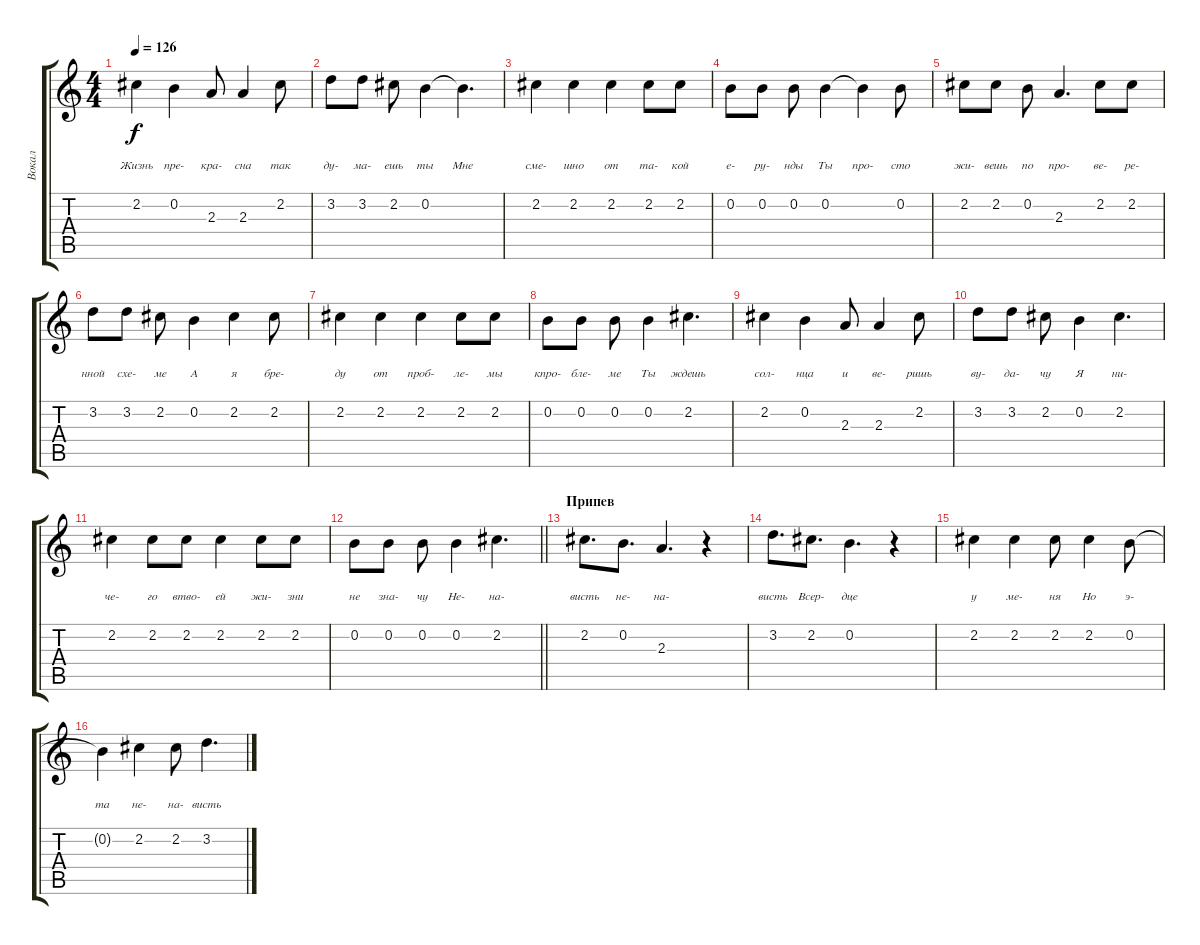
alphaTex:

\track ("Вокал" "Вокал") {instrument overdrivenguitar}
\staff {score tabs}
\tuning (E4 B3 G3 D3 A2 E2) {hide}
\ts (4 4)
\tempo 126
\clef g2
\ks c
2.2.4{lyrics (0 "") lyrics (1 "") lyrics (2 "") lyrics (3 "Жизнь") lyrics (4 "") dy f} 0.2.4{lyrics (0 "") lyrics (1 "") lyrics (2 "") lyrics (3 "пре-") lyrics (4 "")} 2.3.8{lyrics (0 "") lyrics (1 "") lyrics (2 "") lyrics (3 "кра-") lyrics (4 "")} 2.3.4{lyrics (0 "") lyrics (1 "") lyrics (2 "") lyrics (3 "сна") lyrics (4 "")} 2.2.8{lyrics (0 "") lyrics (1 "") lyrics (2 "") lyrics (3 "так") lyrics (4 "")} |
3.2.8{lyrics (0 "") lyrics (1 "") lyrics (2 "") lyrics (3 "ду-") lyrics (4 "")} 3.2.8{lyrics (0 "") lyrics (1 "") lyrics (2 "") lyrics (3 "ма-") lyrics (4 "")} 2.2.8{lyrics (0 "") lyrics (1 "") lyrics (2 "") lyrics (3 "ешь") lyrics (4 "")} 0.2.4{lyrics (0 "") lyrics (1 "") lyrics (2 "") lyrics (3 "ты") lyrics (4 "")} 0.2{t}.4{d lyrics (0 "") lyrics (1 "") lyrics (2 "") lyrics (3 "Мне") lyrics (4 "")} |
2.2.4{lyrics (0 "") lyrics (1 "") lyrics (2 "") lyrics (3 "сме-") lyrics (4 "")} 2.2.4{lyrics (0 "") lyrics (1 "") lyrics (2 "") lyrics (3 "шно") lyrics (4 "")} 2.2.4{lyrics (0 "") lyrics (1 "") lyrics (2 "") lyrics (3 "от") lyrics (4 "")} 2.2.8{lyrics (0 "") lyrics (1 "") lyrics (2 "") lyrics (3 "та-") lyrics (4 "")} 2.2.8{lyrics (0 "") lyrics (1 "") lyrics (2 "") lyrics (3 "кой") lyrics (4 "")} |
0.2.8{lyrics (0 "") lyrics (1 "") lyrics (2 "") lyrics (3 "е-") lyrics (4 "")} 0.2.8{lyrics (0 "") lyrics (1 "") lyrics (2 "") lyrics (3 "ру-") lyrics (4 "")} 0.2.8{lyrics (0 "") lyrics (1 "") lyrics (2 "") lyrics (3 "нды") lyrics (4 "")} 0.2.4{lyrics (0 "") lyrics (1 "") lyrics (2 "") lyrics (3 "Ты") lyrics (4 "")} 0.2{t}.4{lyrics (0 "") lyrics (1 "") lyrics (2 "") lyrics (3 "про-") lyrics (4 "")} 0.2.8{lyrics (0 "") lyrics (1 "") lyrics (2 "") lyrics (3 "сто") lyrics (4 "")} |
2.2.8{lyrics (0 "") lyrics (1 "") lyrics (2 "") lyrics (3 "жи-") lyrics (4 "")} 2.2.8{lyrics (0 "") lyrics (1 "") lyrics (2 "") lyrics (3 "вешь") lyrics (4 "")} 0.2.8{lyrics (0 "") lyrics (1 "") lyrics (2 "") lyrics (3 "по") lyrics (4 "")} 2.3.4{d lyrics (0 "") lyrics (1 "") lyrics (2 "") lyrics (3 "про-") lyrics (4 "")} 2.2.8{lyrics (0 "") lyrics (1 "") lyrics (2 "") lyrics (3 "ве-") lyrics (4 "")} 2.2.8{lyrics (0 "") lyrics (1 "") lyrics (2 "") lyrics (3 "ре-") lyrics (4 "")} |
3.2.8{lyrics (0 "") lyrics (1 "") lyrics (2 "") lyrics (3 "нной") lyrics (4 "")} 3.2.8{lyrics (0 "") lyrics (1 "") lyrics (2 "") lyrics (3 "схе-") lyrics (4 "")} 2.2.8{lyrics (0 "") lyrics (1 "") lyrics (2 "") lyrics (3 "ме") lyrics (4 "")} 0.2.4{lyrics (0 "") lyrics (1 "") lyrics (2 "") lyrics (3 "А") lyrics (4 "")} 2.2.4{lyrics (0 "") lyrics (1 "") lyrics (2 "") lyrics (3 "я") lyrics (4 "")} 2.2.8{lyrics (0 "") lyrics (1 "") lyrics (2 "") lyrics (3 "бре-") lyrics (4 "")} |
2.2.4{lyrics (0 "") lyrics (1 "") lyrics (2 "") lyrics (3 "ду") lyrics (4 "")} 2.2.4{lyrics (0 "") lyrics (1 "") lyrics (2 "") lyrics (3 "от") lyrics (4 "")} 2.2.4{lyrics (0 "") lyrics (1 "") lyrics (2 "") lyrics (3 "проб-") lyrics (4 "")} 2.2.8{lyrics (0 "") lyrics (1 "") lyrics (2 "") lyrics (3 "ле-") lyrics (4 "")} 2.2.8{lyrics (0 "") lyrics (1 "") lyrics (2 "") lyrics (3 "мы") lyrics (4 "")} |
0.2.8{lyrics (0 "") lyrics (1 "") lyrics (2 "") lyrics (3 "кпро-") lyrics (4 "")} 0.2.8{lyrics (0 "") lyrics (1 "") lyrics (2 "") lyrics (3 "бле-") lyrics (4 "")} 0.2.8{lyrics (0 "") lyrics (1 "") lyrics (2 "") lyrics (3 "ме") lyrics (4 "")} 0.2.4{lyrics (0 "") lyrics (1 "") lyrics (2 "") lyrics (3 "Ты") lyrics (4 "")} 2.2.4{d lyrics (0 "") lyrics (1 "") lyrics (2 "") lyrics (3 "ждешь") lyrics (4 "")} |
2.2.4{lyrics (0 "") lyrics (1 "") lyrics (2 "") lyrics (3 "сол-") lyrics (4 "")} 0.2.4{lyrics (0 "") lyrics (1 "") lyrics (2 "") lyrics (3 "нца") lyrics (4 "")} 2.3.8{lyrics (0 "") lyrics (1 "") lyrics (2 "") lyrics (3 "и") lyrics (4 "")} 2.3.4{lyrics (0 "") lyrics (1 "") lyrics (2 "") lyrics (3 "ве-") lyrics (4 "")} 2.2.8{lyrics (0 "") lyrics (1 "") lyrics (2 "") lyrics (3 "ришь") lyrics (4 "")} |
3.2.8{lyrics (0 "") lyrics (1 "") lyrics (2 "") lyrics (3 "ву-") lyrics (4 "")} 3.2.8{lyrics (0 "") lyrics (1 "") lyrics (2 "") lyrics (3 "да-") lyrics (4 "")} 2.2.8{lyrics (0 "") lyrics (1 "") lyrics (2 "") lyrics (3 "чу") lyrics (4 "")} 0.2.4{lyrics (0 "") lyrics (1 "") lyrics (2 "") lyrics (3 "Я") lyrics (4 "")} 2.2.4{d lyrics (0 "") lyrics (1 "") lyrics (2 "") lyrics (3 "ни-") lyrics (4 "")} |
2.2.4{lyrics (0 "") lyrics (1 "") lyrics (2 "") lyrics (3 "че-") lyrics (4 "")} 2.2.8{lyrics (0 "") lyrics (1 "") lyrics (2 "") lyrics (3 "го") lyrics (4 "")} 2.2.8{lyrics (0 "") lyrics (1 "") lyrics (2 "") lyrics (3 "втво-") lyrics (4 "")} 2.2.4{lyrics (0 "") lyrics (1 "") lyrics (2 "") lyrics (3 "ей") lyrics (4 "")} 2.2.8{lyrics (0 "") lyrics (1 "") lyrics (2 "") lyrics (3 "жи-") lyrics (4 "")} 2.2.8{lyrics (0 "") lyrics (1 "") lyrics (2 "") lyrics (3 "зни") lyrics (4 "")} |
\barLineRight lightlight
0.2.8{lyrics (0 "") lyrics (1 "") lyrics (2 "") lyrics (3 "не") lyrics (4 "")} 0.2.8{lyrics (0 "") lyrics (1 "") lyrics (2 "") lyrics (3 "зна-") lyrics (4 "")} 0.2.8{lyrics (0 "") lyrics (1 "") lyrics (2 "") lyrics (3 "чу") lyrics (4 "")} 0.2.4{lyrics (0 "") lyrics (1 "") lyrics (2 "") lyrics (3 "Не-") lyrics (4 "")} 2.2.4{d lyrics (0 "") lyrics (1 "") lyrics (2 "") lyrics (3 "на-") lyrics (4 "")} |
\section ("" "Припев")
2.2.8{d lyrics (0 "") lyrics (1 "") lyrics (2 "") lyrics (3 "висть") lyrics (4 "")} 0.2.8{d lyrics (0 "") lyrics (1 "") lyrics (2 "") lyrics (3 "не-") lyrics (4 "")} 2.3.4{d lyrics (0 "") lyrics (1 "") lyrics (2 "") lyrics (3 "на-") lyrics (4 "")} r.4 |
3.2.8{d lyrics (0 "") lyrics (1 "") lyrics (2 "") lyrics (3 "висть") lyrics (4 "")} 2.2.8{d lyrics (0 "") lyrics (1 "") lyrics (2 "") lyrics (3 "Всер-") lyrics (4 "")} 0.2.4{d lyrics (0 "") lyrics (1 "") lyrics (2 "") lyrics (3 "дце") lyrics (4 "")} r.4 |
2.2.4{lyrics (0 "") lyrics (1 "") lyrics (2 "") lyrics (3 "у") lyrics (4 "")} 2.2.4{lyrics (0 "") lyrics (1 "") lyrics (2 "") lyrics (3 "ме-") lyrics (4 "")} 2.2.8{lyrics (0 "") lyrics (1 "") lyrics (2 "") lyrics (3 "ня") lyrics (4 "")} 2.2.4{lyrics (0 "") lyrics (1 "") lyrics (2 "") lyrics (3 "Но") lyrics (4 "")} 0.2.8{lyrics (0 "") lyrics (1 "") lyrics (2 "") lyrics (3 "э-") lyrics (4 "")} |
0.2{t}.4{lyrics (0 "") lyrics (1 "") lyrics (2 "") lyrics (3 "та") lyrics (4 "")} 2.2.4{lyrics (0 "") lyrics (1 "") lyrics (2 "") lyrics (3 "не-") lyrics (4 "")} 2.2.8{lyrics (0 "") lyrics (1 "") lyrics (2 "") lyrics (3 "на-") lyrics (4 "")} 3.2.4{d lyrics (0 "") lyrics (1 "") lyrics (2 "") lyrics (3 "висть") lyrics (4 "")}
